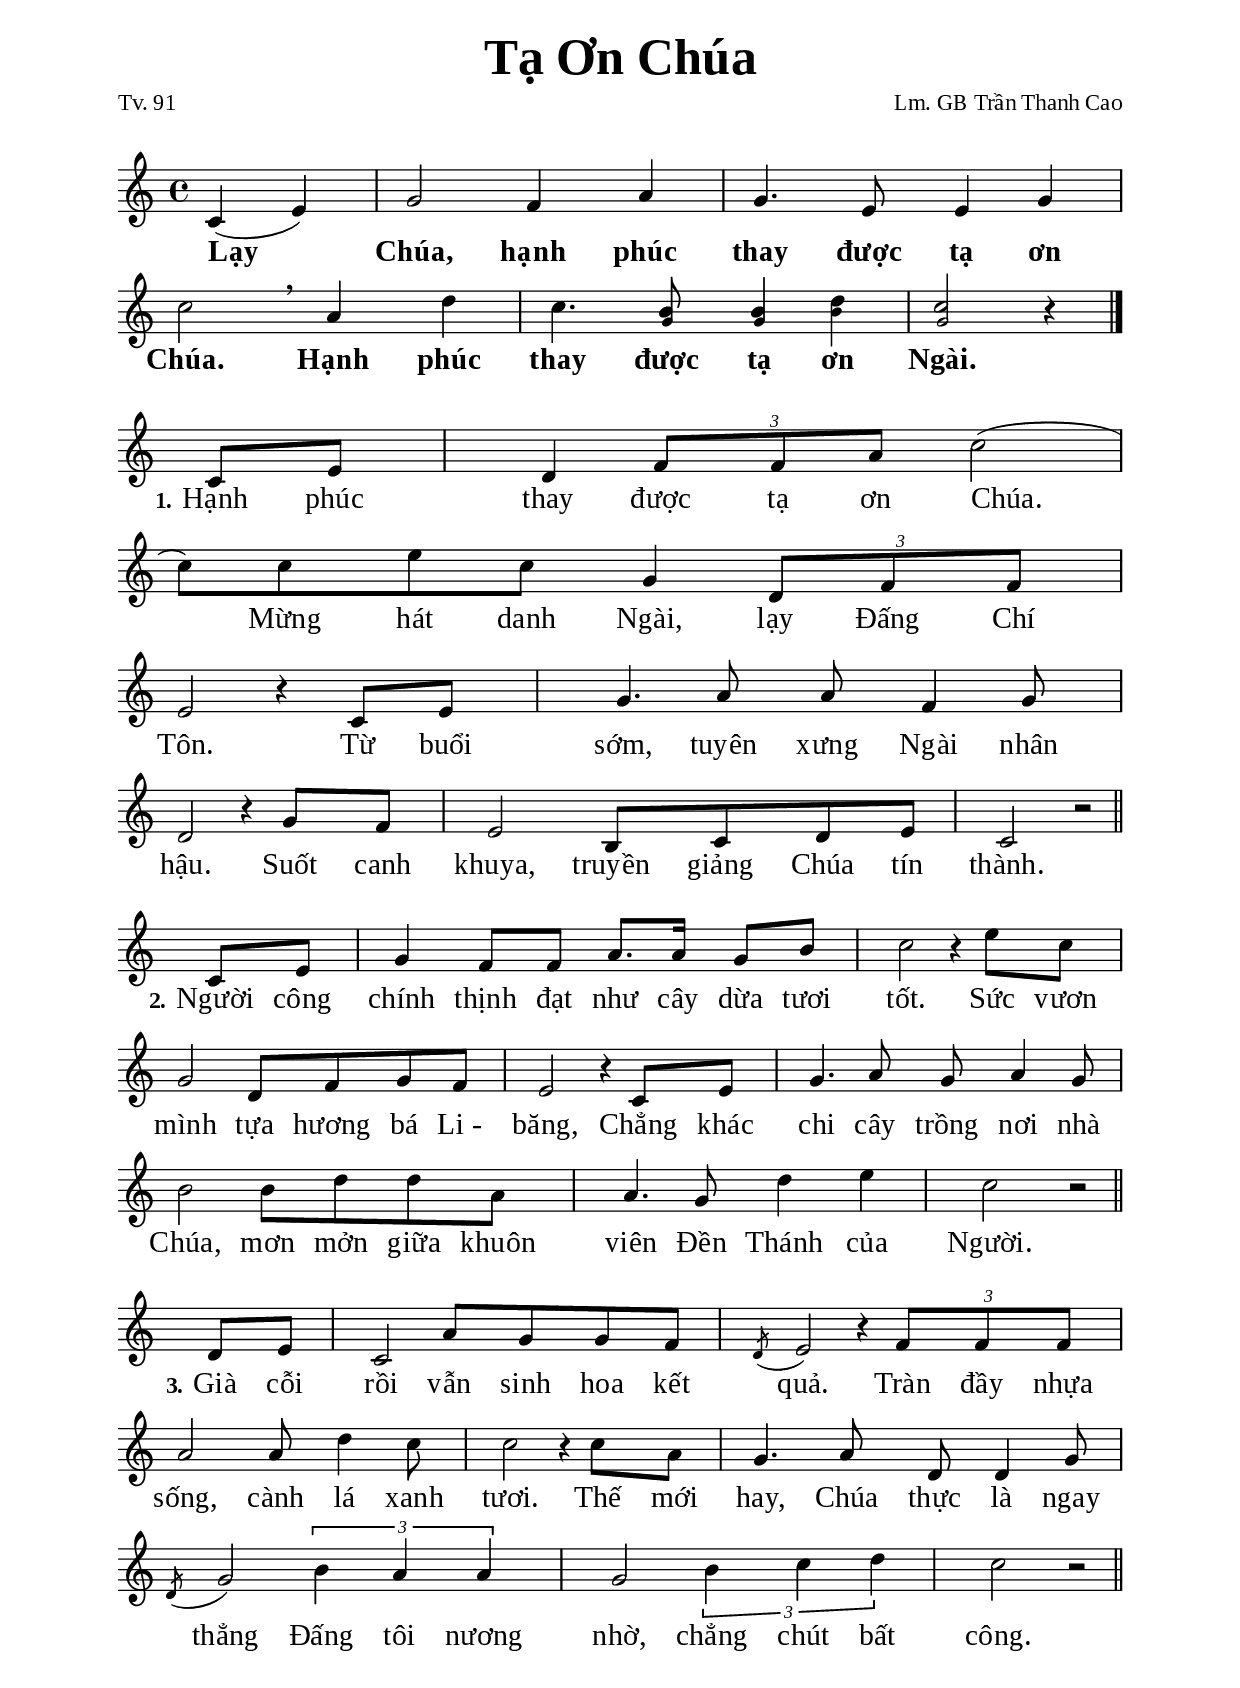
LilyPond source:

% Cài đặt chung
\version "2.22.1"
\include "english.ly"

\header {
  title = \markup { \fontsize #3 "Tạ Ơn Chúa" }
  poet = "Tv. 91"
  composer = "Lm. GB Trần Thanh Cao"
  arranger = " "
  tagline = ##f
}

\paper {
  #(set-paper-size "a4")
  top-margin = 10\mm
  bottom-margin = 10\mm
  left-margin = 20\mm
  right-margin = 20\mm
  indent = #0
  #(define fonts
    (make-pango-font-tree
      "Liberation Serif"
      "Liberation Serif"
      "Liberation Serif"
      (/ 20 20)))
  page-count = #1
}

% Nhạc điệp khúc
nhacDiepKhuc = \relative c' {
  \partial 2 c4 (e) |
  g2 f4 a |
  g4. e8 e4 g |
  c2 \breathe a4 d |
  c4.
  <b \tweak font-size #-2 g>8
  <b \tweak font-size #-2 g>4
  <d \tweak font-size #-2 b> |
  <c \tweak font-size #-2 g>2 r4 \bar "|."
}

% Nhạc phiên khúc
nhacPhienKhucMot = \relative c' {
  \partial 4 c8 e |
  d4 \tuplet 3/2 { f8 f a } c2 ( |
  c8) c e c g4 \tuplet 3/2 { d8 f f } |
  e2 r4 c8 e |
  g4. a8 a f4 g8 |
  d2 r4 g8 f |
  e2 b8 c d e |
  c2 r \bar "||"
}

nhacPhienKhucHai = \relative c' {
  \partial 4 c8 e |
  g4 f8 f a8. a16 g8 b |
  c2 r4 e8 c |
  g2 d8 f g f |
  e2 r4 c8 e |
  g4. a8 g a4 g8 |
  b2 b8 d d a |
  a4. g8 d'4 e |
  c2 r \bar "||"
}

nhacPhienKhucBa = \relative c' {
  \partial 4 d8 e |
  c2 a'8 g g f |
  \acciaccatura d8 e2 r4 \tuplet 3/2 { f8 f f } |
  a2 a8 d4 c8 |
  c2 r4 c8 a |
  g4. a8 d, d4 g8 |
  \acciaccatura d8 g2 \tuplet 3/2 { b4 a a } |
  g2 \tuplet 3/2 { b4 c d } |
  c2 r \bar "||"
}

% Lời điệp khúc
loiDiepKhuc = \lyricmode {
  Lạy Chúa, hạnh phúc thay được tạ ơn Chúa.
  Hạnh phúc thay được tạ ơn Ngài.
}

% Lời phiên khúc
loiPhienKhucMot = \lyricmode {
  \set stanza = #"1."
  Hạnh phúc thay được tạ ơn Chúa.
  Mừng hát danh Ngài, lạy Đấng Chí Tôn.
  Từ buổi sớm, tuyên xưng Ngài nhân hậu.
  Suốt canh khuya, truyền giảng Chúa tín thành.
}

loiPhienKhucHai = \lyricmode {
  \set stanza = #"2."
  Người công chính thịnh đạt như cây dừa tươi tốt.
  Sức vươn mình tựa hương bá "Li -" băng,
  Chẳng khác chi cây trồng nơi nhà Chúa,
  mơn mởn giữa khuôn viên Đền Thánh của Người.
}

loiPhienKhucBa = \lyricmode {
  \set stanza = #"3."
  Già cỗi rồi vẫn sinh hoa kết quả.
  Tràn đầy nhựa sống, cành lá xanh tươi.
  Thế mới hay, Chúa thực là ngay thẳng
  Đấng tôi nương nhờ, chẳng chút bất công.
}


% Dàn trang
\score {
  \new ChoirStaff <<
    \new Staff = diepKhuc \with {
        \consists "Merge_rests_engraver"
        %\magnifyStaff #(magstep +1)
      }
      <<
      \new Voice = beSop {
        \key c \major \time 4/4 \stemNeutral \nhacDiepKhuc
      }
    >>
    \new Lyrics \lyricsto beSop \loiDiepKhuc
  >>
  \layout {
    \override Lyrics.LyricText.font-series = #'bold
    \override Lyrics.LyricText.font-size = #+2.5
    \override Lyrics.LyricSpace.minimum-distance = #4.5
    \override Score.BarNumber.break-visibility = ##(#f #f #f)
    \override Score.SpacingSpanner.uniform-stretching = ##t
  }
}

\score {
  \new ChoirStaff <<
    \new Staff = phienKhuc \with {
        %\magnifyStaff #(magstep +1)
      }
      <<
      \new Voice = beSop {
        \key c \major \time 4/4 \nhacPhienKhucMot
      }
    >>
    \new Lyrics \lyricsto beSop \loiPhienKhucMot
  >>
  \layout {
    \override Staff.TimeSignature.transparent = ##t
    \override Lyrics.LyricText.font-size = #+2.5
    \override Lyrics.LyricSpace.minimum-distance = #3.5
    \override Score.BarNumber.break-visibility = ##(#f #f #f)
    \override Score.SpacingSpanner.uniform-stretching = ##t
    \override Score.SpacingSpanner packed-spacing = ##t
  }
}

\score {
  \new ChoirStaff <<
    \new Staff = phienKhuc \with {
        %\magnifyStaff #(magstep +1)
      }
      <<
      \new Voice = beSop {
        \key c \major \time 4/4 \nhacPhienKhucHai
      }
    >>
    \new Lyrics \lyricsto beSop \loiPhienKhucHai
  >>
  \layout {
    \override Staff.TimeSignature.transparent = ##t
    \override Lyrics.LyricText.font-size = #+2.5
    \override Lyrics.LyricSpace.minimum-distance = #1.8
    \override Score.BarNumber.break-visibility = ##(#f #f #f)
    \override Score.SpacingSpanner.uniform-stretching = ##t
    \override Score.SpacingSpanner packed-spacing = ##t
  }
}

\score {
  \new ChoirStaff <<
    \new Staff = phienKhuc \with {
        %\magnifyStaff #(magstep +1)
      }
      <<
      \new Voice = beSop {
        \key c \major \time 4/4 \nhacPhienKhucBa
      }
    >>
    \new Lyrics \lyricsto beSop \loiPhienKhucBa
  >>
  \layout {
    \override Staff.TimeSignature.transparent = ##t
    \override Lyrics.LyricText.font-size = #+2.5
    \override Lyrics.LyricSpace.minimum-distance = #2.8
    \override Score.BarNumber.break-visibility = ##(#f #f #f)
    \override Score.SpacingSpanner.uniform-stretching = ##t
    \override Score.SpacingSpanner packed-spacing = ##t
  }
}
